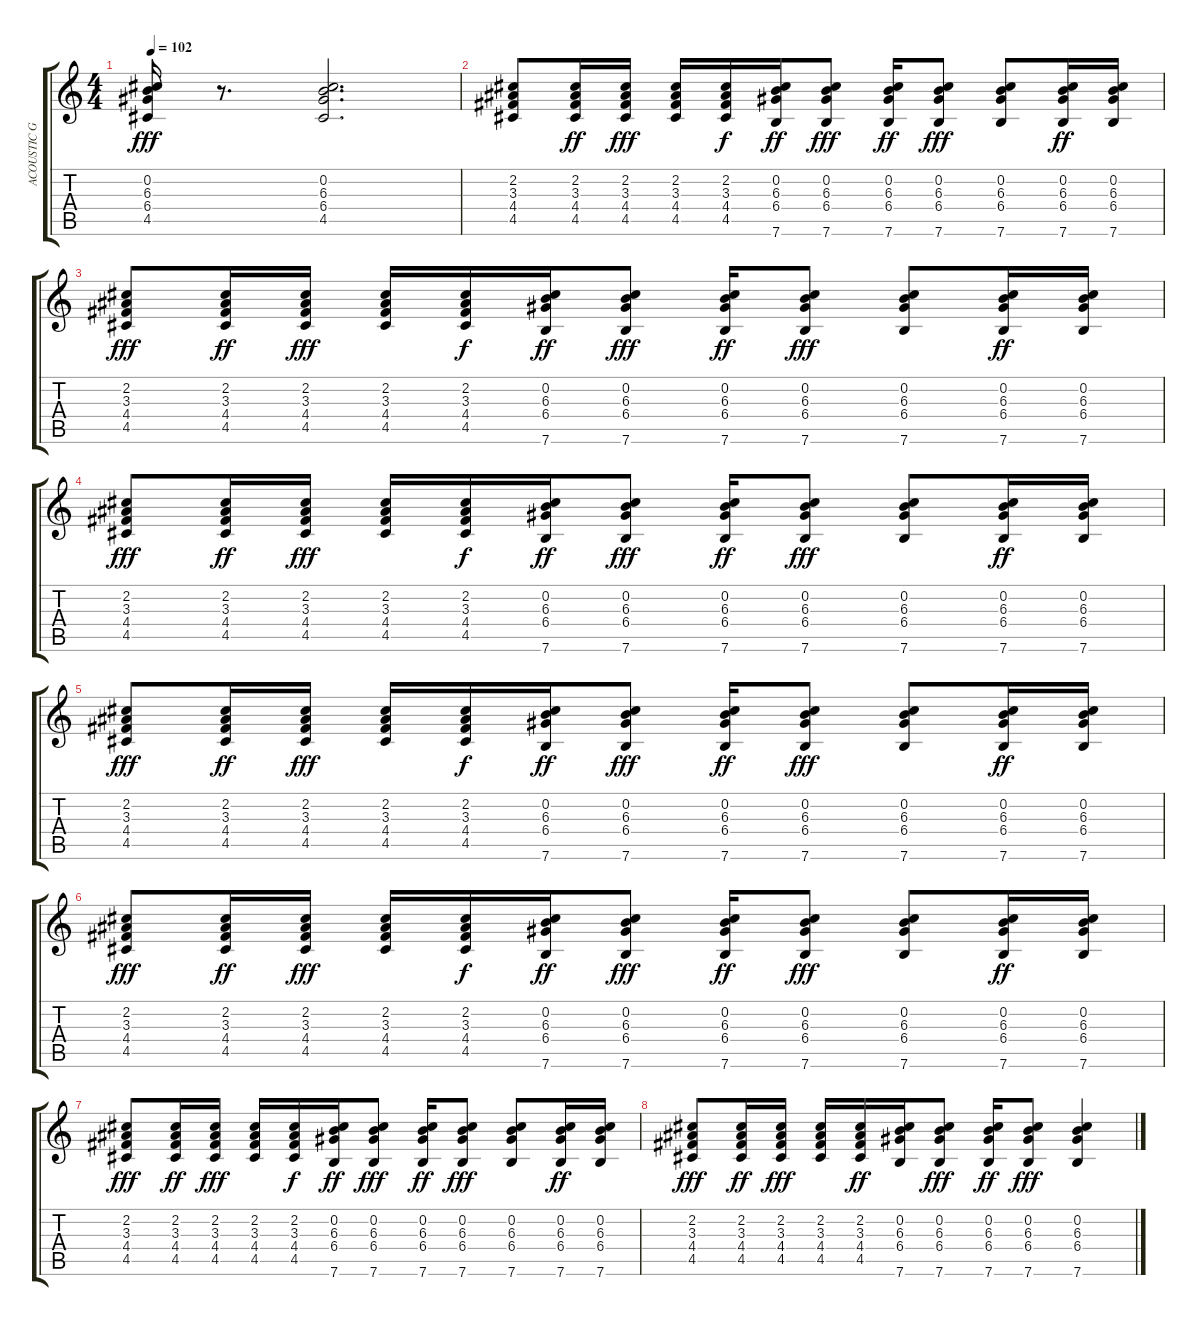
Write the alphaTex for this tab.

\track ("ACOUSTIC GUITAR" "ACOUSTIC G") {instrument acousticguitarsteel}
\staff {score tabs}
\tuning (E4 B3 G3 D3 A2 E2) {hide}
\ts (4 4)
\tempo 102
\clef g2
\ks c
(0.2 6.3 6.4 4.5).16{dy fff} r.8{d} (0.2 6.3 6.4 4.5).2{d} |
(2.2 3.3 4.4 4.5).8 (2.2 3.3 4.4 4.5).16{dy ff} (2.2 3.3 4.4 4.5).16{dy fff} (2.2 3.3 4.4 4.5).16 (2.2 3.3 4.4 4.5).16{dy f} (0.2 6.3 6.4 7.6).16{dy ff} (0.2 6.3 6.4 7.6).8{dy fff} (0.2 6.3 6.4 7.6).16{dy ff} (0.2 6.3 6.4 7.6).8{dy fff} (0.2 6.3 6.4 7.6).8 (0.2 6.3 6.4 7.6).16{dy ff} (0.2 6.3 6.4 7.6).16 |
(2.2 3.3 4.4 4.5).8{dy fff} (2.2 3.3 4.4 4.5).16{dy ff} (2.2 3.3 4.4 4.5).16{dy fff} (2.2 3.3 4.4 4.5).16 (2.2 3.3 4.4 4.5).16{dy f} (0.2 6.3 6.4 7.6).16{dy ff} (0.2 6.3 6.4 7.6).8{dy fff} (0.2 6.3 6.4 7.6).16{dy ff} (0.2 6.3 6.4 7.6).8{dy fff} (0.2 6.3 6.4 7.6).8 (0.2 6.3 6.4 7.6).16{dy ff} (0.2 6.3 6.4 7.6).16 |
(2.2 3.3 4.4 4.5).8{dy fff} (2.2 3.3 4.4 4.5).16{dy ff} (2.2 3.3 4.4 4.5).16{dy fff} (2.2 3.3 4.4 4.5).16 (2.2 3.3 4.4 4.5).16{dy f} (0.2 6.3 6.4 7.6).16{dy ff} (0.2 6.3 6.4 7.6).8{dy fff} (0.2 6.3 6.4 7.6).16{dy ff} (0.2 6.3 6.4 7.6).8{dy fff} (0.2 6.3 6.4 7.6).8 (0.2 6.3 6.4 7.6).16{dy ff} (0.2 6.3 6.4 7.6).16 |
(2.2 3.3 4.4 4.5).8{dy fff} (2.2 3.3 4.4 4.5).16{dy ff} (2.2 3.3 4.4 4.5).16{dy fff} (2.2 3.3 4.4 4.5).16 (2.2 3.3 4.4 4.5).16{dy f} (0.2 6.3 6.4 7.6).16{dy ff} (0.2 6.3 6.4 7.6).8{dy fff} (0.2 6.3 6.4 7.6).16{dy ff} (0.2 6.3 6.4 7.6).8{dy fff} (0.2 6.3 6.4 7.6).8 (0.2 6.3 6.4 7.6).16{dy ff} (0.2 6.3 6.4 7.6).16 |
(2.2 3.3 4.4 4.5).8{dy fff} (2.2 3.3 4.4 4.5).16{dy ff} (2.2 3.3 4.4 4.5).16{dy fff} (2.2 3.3 4.4 4.5).16 (2.2 3.3 4.4 4.5).16{dy f} (0.2 6.3 6.4 7.6).16{dy ff} (0.2 6.3 6.4 7.6).8{dy fff} (0.2 6.3 6.4 7.6).16{dy ff} (0.2 6.3 6.4 7.6).8{dy fff} (0.2 6.3 6.4 7.6).8 (0.2 6.3 6.4 7.6).16{dy ff} (0.2 6.3 6.4 7.6).16 |
(2.2 3.3 4.4 4.5).8{dy fff} (2.2 3.3 4.4 4.5).16{dy ff} (2.2 3.3 4.4 4.5).16{dy fff} (2.2 3.3 4.4 4.5).16 (2.2 3.3 4.4 4.5).16{dy f} (0.2 6.3 6.4 7.6).16{dy ff} (0.2 6.3 6.4 7.6).8{dy fff} (0.2 6.3 6.4 7.6).16{dy ff} (0.2 6.3 6.4 7.6).8{dy fff} (0.2 6.3 6.4 7.6).8 (0.2 6.3 6.4 7.6).16{dy ff} (0.2 6.3 6.4 7.6).16 |
(2.2 3.3 4.4 4.5).8{dy fff} (2.2 3.3 4.4 4.5).16{dy ff} (2.2 3.3 4.4 4.5).16{dy fff} (2.2 3.3 4.4 4.5).16 (2.2 3.3 4.4 4.5).16{dy ff} (0.2 6.3 6.4 7.6).16 (0.2 6.3 6.4 7.6).8{dy fff} (0.2 6.3 6.4 7.6).16{dy ff} (0.2 6.3 6.4 7.6).8{dy fff} (0.2 6.3 6.4 7.6).4
